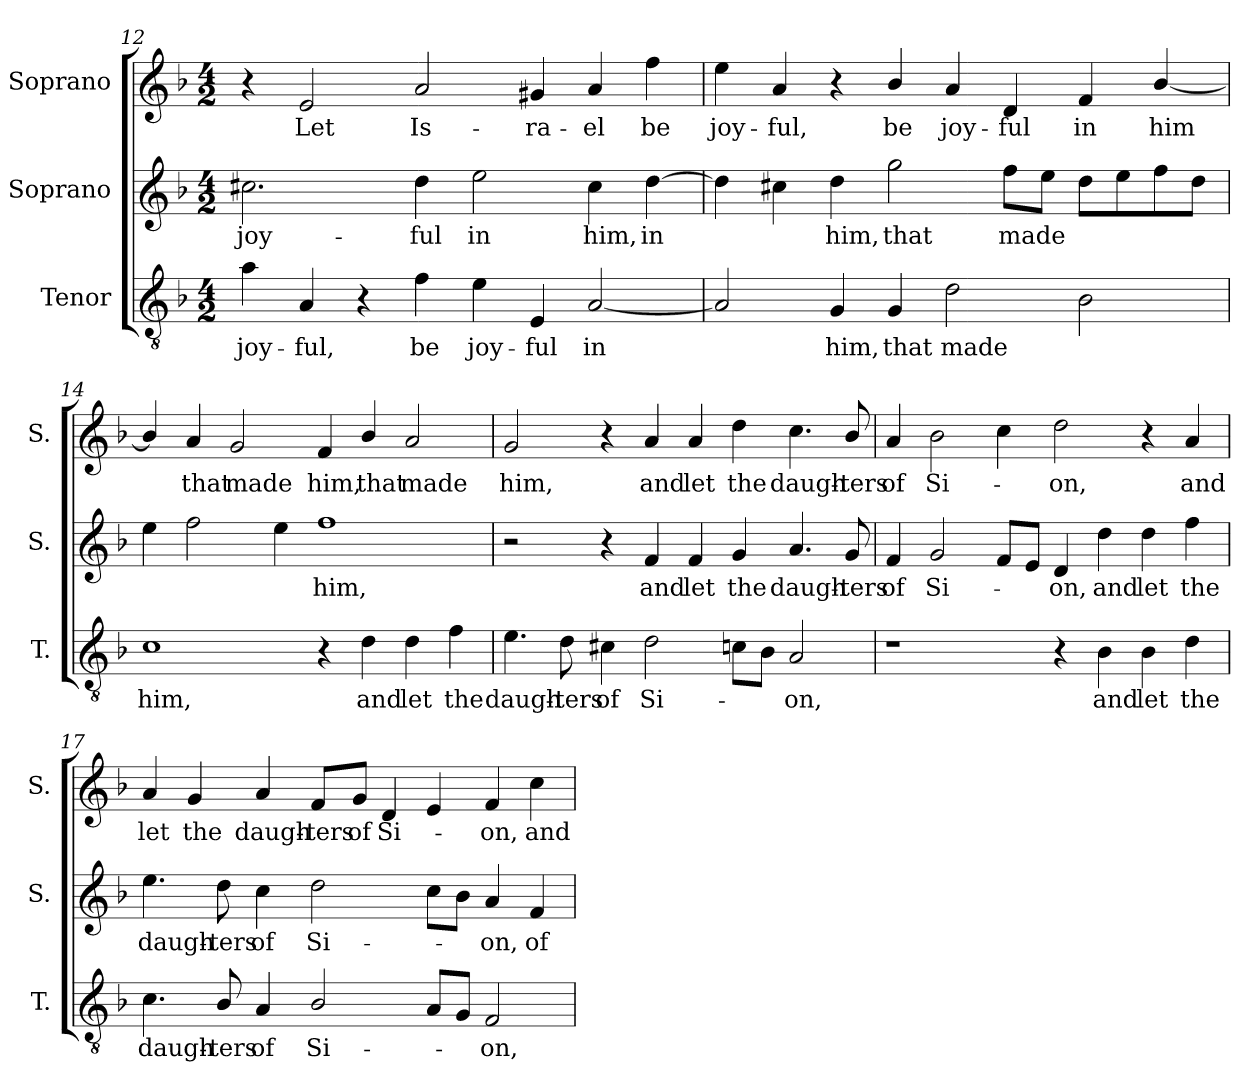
**kern	**text	**kern	**text	**kern	**text
*part3	*part3	*part2	*part2	*part1	*part1
*staff3	*staff3	*staff2	*staff2	*staff1	*staff1
*I"Tenor	*	*I"Soprano	*	*I"Soprano	*
*I'T.	*	*I'S.	*	*I'S.	*
*clefGv2	*	*clefG2	*	*clefG2	*
*ITrd7c12	*	*	*	*	*
*k[b-]	*	*k[b-]	*	*k[b-]	*
*F:	*	*F:	*	*F:	*
*M4/2	*	*M4/2	*	*M4/2	*
=12	=12	=12	=12	=12	=12
!	!LO:LY:b:color=#000000	!	!	!	!
!	!	!	!LO:LY:b:color=#000000	!	!
4Ai\	joy-	2.cc#Xi\	joy-	4r	.
!	!LO:LY:b:color=#000000	!	!	!	!
!	!	!	!	!	!LO:LY:b:color=#000000
4AAi/	-ful,	.	.	2ei/	Let
4r	.	.	.	.	.
!	!LO:LY:b:color=#000000	!	!	!	!
!	!	!	!LO:LY:b:color=#000000	!	!
!	!	!	!	!	!LO:LY:b:color=#000000
4Fi\	be	4ddi\	-ful	2ai/	Is-
!	!LO:LY:b:color=#000000	!	!	!	!
!	!	!	!LO:LY:b:color=#000000	!	!
4Ei\	joy-	2eei\	in	.	.
!	!LO:LY:b:color=#000000	!	!	!	!
!	!	!	!	!	!LO:LY:b:color=#000000
4EEi/	-ful	.	.	4g#Xi/	-ra-
!	!LO:LY:b:color=#000000	!	!	!	!
!	!	!	!LO:LY:b:color=#000000	!	!
!	!	!	!	!	!LO:LY:b:color=#000000
[2AAi/	in	4cc#i\	him,	4ai/	-el
!	!	!	!LO:LY:b:color=#000000	!	!
!	!	!	!	!	!LO:LY:b:color=#000000
.	.	[4ddi\	in	4ffi\	be
!!LO:LB:g=z
=13	=13	=13	=13	=13	=13
!	!	!	!	!	!LO:LY:b:color=#000000
2AAi/]	.	4ddi\]	.	4eei\	joy-
!	!	!	!	!	!LO:LY:b:color=#000000
.	.	4cc#Xi\	.	4ai/	-ful,
!	!LO:LY:b:color=#000000	!	!	!	!
!	!	!	!LO:LY:b:color=#000000	!	!
4GGi/	him,	4ddi\	him,	4r	.
!	!LO:LY:b:color=#000000	!	!	!	!
!	!	!	!LO:LY:b:color=#000000	!	!
!	!	!	!	!	!LO:LY:b:color=#000000
4GGi/	that	2ggi\	that	4b-i/	be
!	!LO:LY:b:color=#000000	!	!	!	!
!	!	!	!	!	!LO:LY:b:color=#000000
2Di\	made	.	.	4ai/	joy-
!	!	!	!LO:LY:b:color=#000000	!	!
!	!	!	!	!	!LO:LY:b:color=#000000
.	.	8ffi\L	made	4di/	-ful
.	.	8eei\J	.	.	.
!	!	!	!	!	!LO:LY:b:color=#000000
2BB-i\	.	8ddi\L	.	4fi/	in
.	.	8eei\	.	.	.
!	!	!	!	!	!LO:LY:b:color=#000000
.	.	8ffi\	.	[4b-i/	him
.	.	8ddi\J	.	.	.
=14	=14	=14	=14	=14	=14
!	!LO:LY:b:color=#000000	!	!	!	!
1Ci	him,	4eei\	.	4b-i/]	.
!	!	!	!	!	!LO:LY:b:color=#000000
.	.	2ffi\	.	4ai/	that
!	!	!	!	!	!LO:LY:b:color=#000000
.	.	.	.	2gi/	made
.	.	4eei\	.	.	.
!	!	!	!LO:LY:b:color=#000000	!	!
!	!	!	!	!	!LO:LY:b:color=#000000
4r	.	1ffi	him,	4fi/	him,
!	!LO:LY:b:color=#000000	!	!	!	!
!	!	!	!	!	!LO:LY:b:color=#000000
4Di\	and	.	.	4b-i/	that
!	!LO:LY:b:color=#000000	!	!	!	!
!	!	!	!	!	!LO:LY:b:color=#000000
4Di\	let	.	.	2ai/	made
!	!LO:LY:b:color=#000000	!	!	!	!
4Fi\	the	.	.	.	.
=15	=15	=15	=15	=15	=15
!	!LO:LY:b:color=#000000	!	!	!	!
!	!	!	!	!	!LO:LY:b:color=#000000
4.Ei\	daugh-	2r	.	2gi/	him,
!	!LO:LY:b:color=#000000	!	!	!	!
8Di\	-ters	.	.	.	.
!	!LO:LY:b:color=#000000	!	!	!	!
4C#Xi\	of	4r	.	4r	.
!	!LO:LY:b:color=#000000	!	!	!	!
!	!	!	!LO:LY:b:color=#000000	!	!
!	!	!	!	!	!LO:LY:b:color=#000000
2Di\	Si-	4fi/	and	4ai/	and
!	!	!	!LO:LY:b:color=#000000	!	!
!	!	!	!	!	!LO:LY:b:color=#000000
.	.	4fi/	let	4ai/	let
!	!	!	!LO:LY:b:color=#000000	!	!
!	!	!	!	!	!LO:LY:b:color=#000000
8Cni\L	.	4gi/	the	4ddi\	the
8BB-i\J	.	.	.	.	.
!	!LO:LY:b:color=#000000	!	!	!	!
!	!	!	!LO:LY:b:color=#000000	!	!
!	!	!	!	!	!LO:LY:b:color=#000000
2AAi/	-on,	4.ai/	daugh-	4.cci\	daugh-
!	!	!	!LO:LY:b:color=#000000	!	!
!	!	!	!	!	!LO:LY:b:color=#000000
.	.	8gi/	-ters	8b-i/	-ters
!!LO:PB:g=z
=16	=16	=16	=16	=16	=16
!	!	!	!LO:LY:b:color=#000000	!	!
!	!	!	!	!	!LO:LY:b:color=#000000
1r	.	4fi/	of	4ai/	of
!	!	!	!LO:LY:b:color=#000000	!	!
!	!	!	!	!	!LO:LY:b:color=#000000
.	.	2gi/	Si-	2b-i\	Si-
.	.	8fi/L	.	4cci\	.
.	.	8ei/J	.	.	.
!	!	!	!LO:LY:b:color=#000000	!	!
!	!	!	!	!	!LO:LY:b:color=#000000
4r	.	4di/	-on,	2ddi\	-on,
!	!LO:LY:b:color=#000000	!	!	!	!
!	!	!	!LO:LY:b:color=#000000	!	!
4BB-i\	and	4ddi\	and	.	.
!	!LO:LY:b:color=#000000	!	!	!	!
!	!	!	!LO:LY:b:color=#000000	!	!
4BB-i\	let	4ddi\	let	4r	.
!	!LO:LY:b:color=#000000	!	!	!	!
!	!	!	!LO:LY:b:color=#000000	!	!
!	!	!	!	!	!LO:LY:b:color=#000000
4Di\	the	4ffi\	the	4ai/	and
=17	=17	=17	=17	=17	=17
!	!LO:LY:b:color=#000000	!	!	!	!
!	!	!	!LO:LY:b:color=#000000	!	!
!	!	!	!	!	!LO:LY:b:color=#000000
4.Ci\	daugh-	4.eei\	daugh-	4ai/	let
!	!	!	!	!	!LO:LY:b:color=#000000
.	.	.	.	4gi/	the
!	!LO:LY:b:color=#000000	!	!	!	!
!	!	!	!LO:LY:b:color=#000000	!	!
8BB-i/	-ters	8ddi\	-ters	.	.
!	!LO:LY:b:color=#000000	!	!	!	!
!	!	!	!LO:LY:b:color=#000000	!	!
!	!	!	!	!	!LO:LY:b:color=#000000
4AAi/	of	4cci\	of	4ai/	daugh-
!	!LO:LY:b:color=#000000	!	!	!	!
!	!	!	!LO:LY:b:color=#000000	!	!
!	!	!	!	!	!LO:LY:b:color=#000000
2BB-i/	Si-	2ddi\	Si-	8fi/L	-ters
!	!	!	!	!	!LO:LY:b:color=#000000
.	.	.	.	8gi/J	of
!	!	!	!	!	!LO:LY:b:color=#000000
.	.	.	.	4di/	Si-
8AAi/L	.	8cci\L	.	4ei/	.
8GGi/J	.	8b-i\J	.	.	.
!	!LO:LY:b:color=#000000	!	!	!	!
!	!	!	!LO:LY:b:color=#000000	!	!
!	!	!	!	!	!LO:LY:b:color=#000000
2FFi/	-on,	4ai/	-on,	4fi/	-on,
!	!	!	!LO:LY:b:color=#000000	!	!
!	!	!	!	!	!LO:LY:b:color=#000000
.	.	4fi/	of	4cci\	and
=	=	=	=	=	=
*-	*-	*-	*-	*-	*-
